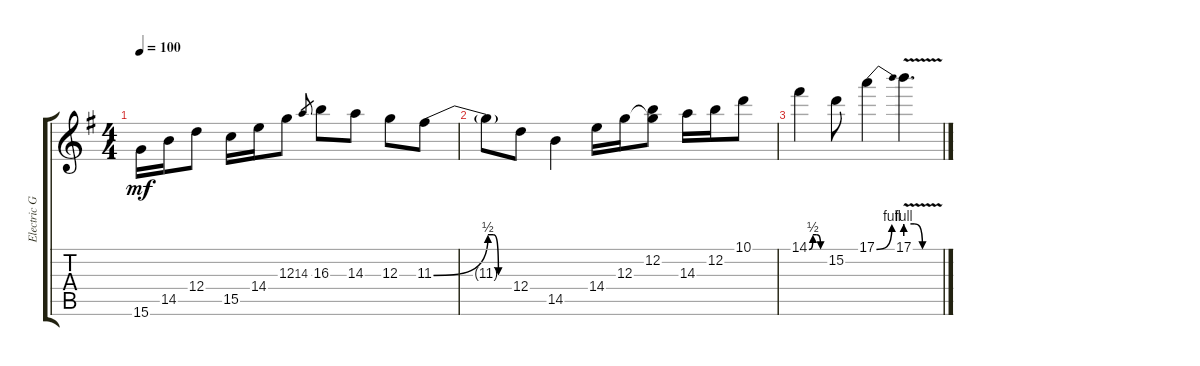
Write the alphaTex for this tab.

\track ("Electric Guitar" "Electric G") {instrument electricguitarclean}
\staff {score tabs}
\tuning (E4 B3 G3 D3 A2 E2) {hide}
\ts (4 4)
\tempo 100
\clef g2
\ks g
15.6.16{dy mf instrument electricguitarclean} 14.5.16 12.4.8 15.5.16 14.4.16 12.3.8 14.3.8{gr} 16.3.8 14.3.8 12.3.8 11.3{be (bend 0 0 60 2)}.8 |
11.3{be (custom 0 2 15 2 30 0 60 0) t}.8 12.4.8 14.5.4 14.4.16 12.3.16 (12.2 12.3{t}).8 14.3.16 12.2.16 10.1.8 |
14.1{be (custom 0 0 15 2 30 2 45 0 60 0)}.4 15.2.8 17.1{be (bend 0 0 60 4)}.4 17.1{be (custom 0 4 15 4 30 0 60 0) v}.4{d}
